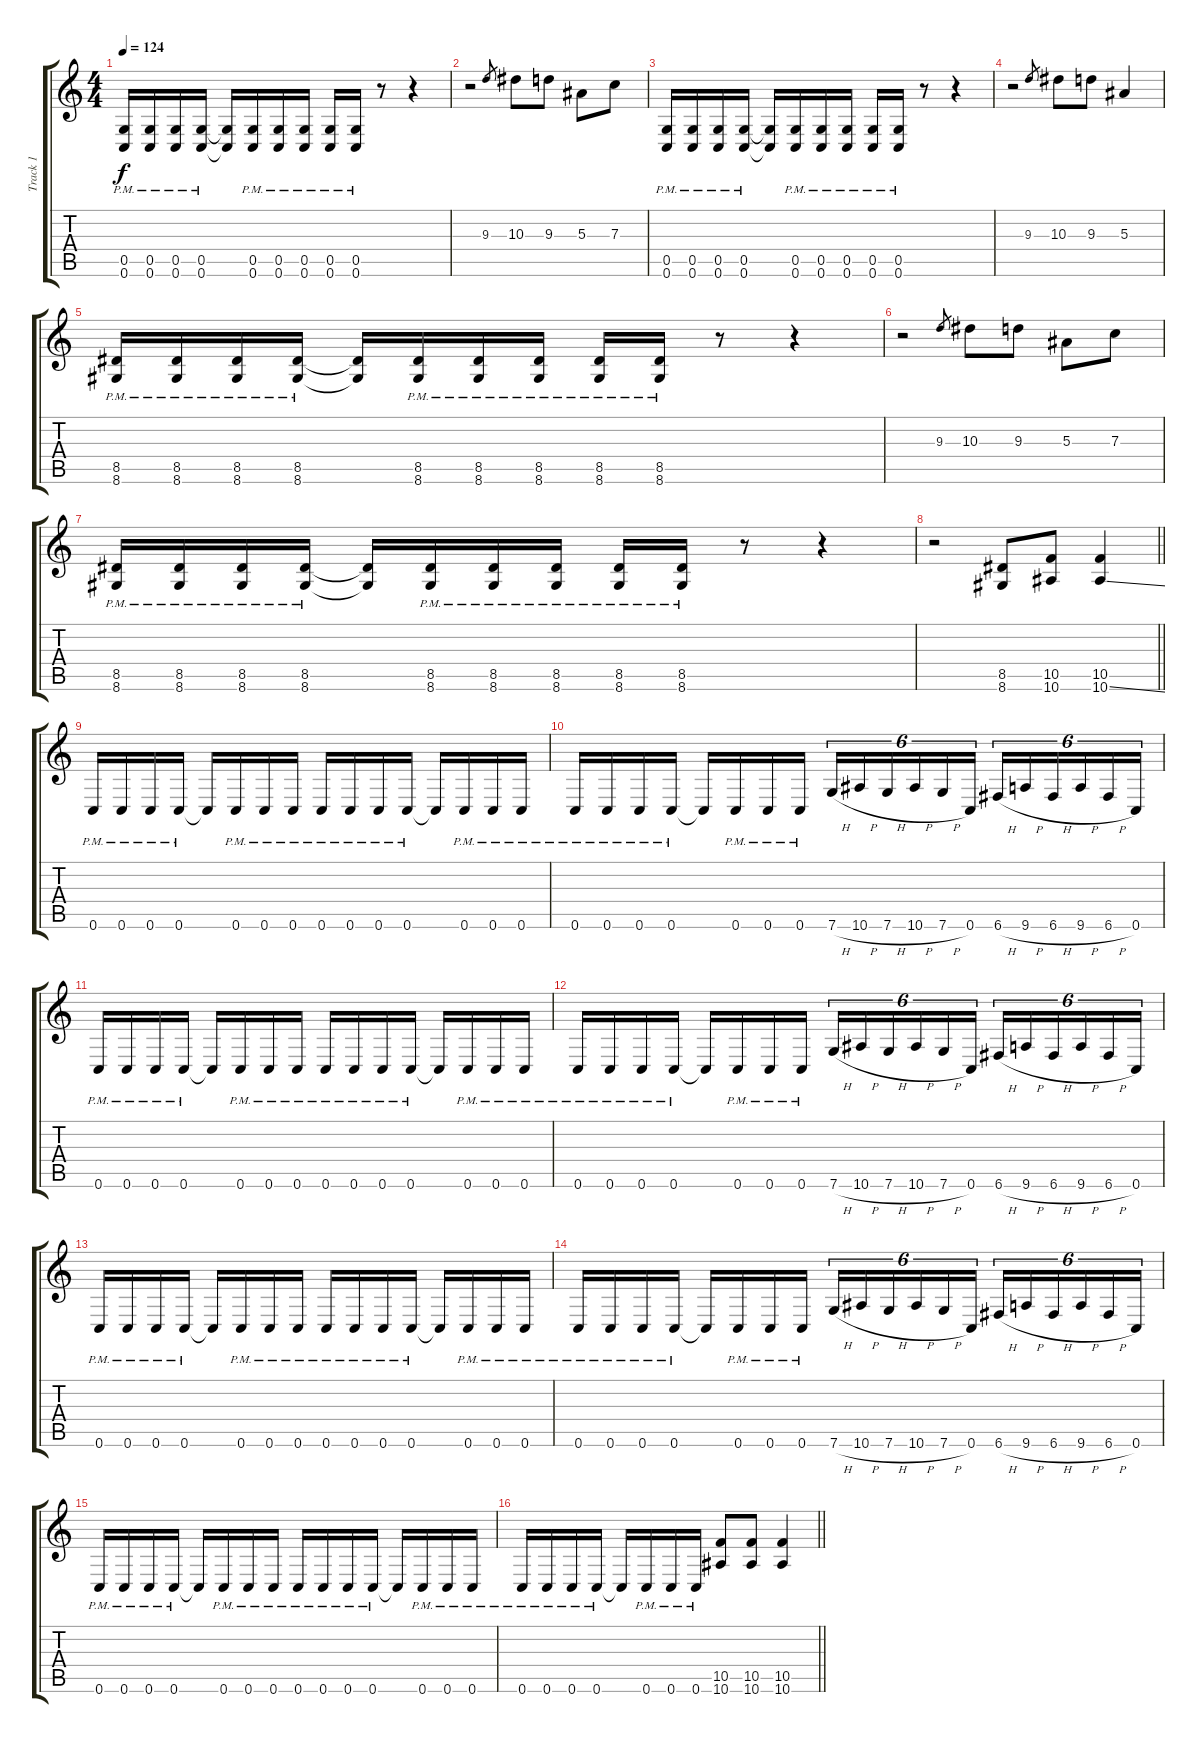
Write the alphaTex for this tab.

\track ("Track 1" "Track 1") {instrument distortionguitar}
\staff {score tabs}
\tuning (D4 A3 F3 C3 G2 C2) {hide}
\ts (4 4)
\tempo 124
\clef g2
\ks c
(0.5{pm} 0.6{pm}).16{dy f} (0.5{pm} 0.6{pm}).16 (0.5{pm} 0.6{pm}).16 (0.5{pm} 0.6{pm}).16 (0.5{t} 0.6{t}).16 (0.5{pm} 0.6{pm}).16 (0.5{pm} 0.6{pm}).16 (0.5{pm} 0.6{pm}).16 (0.5{pm} 0.6{pm}).16 (0.5{pm} 0.6{pm}).16 r.8 r.4 |
r.2 9.3.8{gr} 10.3.8 9.3.8 5.3.8 7.3.8 |
(0.5{pm} 0.6{pm}).16 (0.5{pm} 0.6{pm}).16 (0.5{pm} 0.6{pm}).16 (0.5{pm} 0.6{pm}).16 (0.5{t} 0.6{t}).16 (0.5{pm} 0.6{pm}).16 (0.5{pm} 0.6{pm}).16 (0.5{pm} 0.6{pm}).16 (0.5{pm} 0.6{pm}).16 (0.5{pm} 0.6{pm}).16 r.8 r.4 |
r.2 9.3.8{gr} 10.3.8 9.3.8 5.3.4 |
(8.5{pm} 8.6{pm}).16 (8.5{pm} 8.6{pm}).16 (8.5{pm} 8.6{pm}).16 (8.5{pm} 8.6{pm}).16 (8.5{t} 8.6{t}).16 (8.5{pm} 8.6{pm}).16 (8.5{pm} 8.6{pm}).16 (8.5{pm} 8.6{pm}).16 (8.5{pm} 8.6{pm}).16 (8.5{pm} 8.6{pm}).16 r.8 r.4 |
r.2 9.3.8{gr} 10.3.8 9.3.8 5.3.8 7.3.8 |
(8.5{pm} 8.6{pm}).16 (8.5{pm} 8.6{pm}).16 (8.5{pm} 8.6{pm}).16 (8.5{pm} 8.6{pm}).16 (8.5{t} 8.6{t}).16 (8.5{pm} 8.6{pm}).16 (8.5{pm} 8.6{pm}).16 (8.5{pm} 8.6{pm}).16 (8.5{pm} 8.6{pm}).16 (8.5{pm} 8.6{pm}).16 r.8 r.4 |
\barLineRight lightlight
r.2 (8.5 8.6).8 (10.5 10.6).8 (10.5 10.6{ss}).4 |
0.6{pm}.16 0.6{pm}.16 0.6{pm}.16 0.6{pm}.16 0.6{t}.16 0.6{pm}.16 0.6{pm}.16 0.6{pm}.16 0.6{pm}.16 0.6{pm}.16 0.6{pm}.16 0.6{pm}.16 0.6{t}.16 0.6{pm}.16 0.6{pm}.16 0.6{pm}.16 |
0.6{pm}.16 0.6{pm}.16 0.6{pm}.16 0.6{pm}.16 0.6{t}.16 0.6{pm}.16 0.6{pm}.16 0.6{pm}.16 7.6{h}.16{tu (6 4)} 10.6{h}.16{tu (6 4)} 7.6{h}.16{tu (6 4)} 10.6{h}.16{tu (6 4)} 7.6{h}.16{tu (6 4)} 0.6.16{tu (6 4)} 6.6{h}.16{tu (6 4)} 9.6{h}.16{tu (6 4)} 6.6{h}.16{tu (6 4)} 9.6{h}.16{tu (6 4)} 6.6{h}.16{tu (6 4)} 0.6.16{tu (6 4)} |
0.6{pm}.16 0.6{pm}.16 0.6{pm}.16 0.6{pm}.16 0.6{t}.16 0.6{pm}.16 0.6{pm}.16 0.6{pm}.16 0.6{pm}.16 0.6{pm}.16 0.6{pm}.16 0.6{pm}.16 0.6{t}.16 0.6{pm}.16 0.6{pm}.16 0.6{pm}.16 |
0.6{pm}.16 0.6{pm}.16 0.6{pm}.16 0.6{pm}.16 0.6{t}.16 0.6{pm}.16 0.6{pm}.16 0.6{pm}.16 7.6{h}.16{tu (6 4)} 10.6{h}.16{tu (6 4)} 7.6{h}.16{tu (6 4)} 10.6{h}.16{tu (6 4)} 7.6{h}.16{tu (6 4)} 0.6.16{tu (6 4)} 6.6{h}.16{tu (6 4)} 9.6{h}.16{tu (6 4)} 6.6{h}.16{tu (6 4)} 9.6{h}.16{tu (6 4)} 6.6{h}.16{tu (6 4)} 0.6.16{tu (6 4)} |
0.6{pm}.16 0.6{pm}.16 0.6{pm}.16 0.6{pm}.16 0.6{t}.16 0.6{pm}.16 0.6{pm}.16 0.6{pm}.16 0.6{pm}.16 0.6{pm}.16 0.6{pm}.16 0.6{pm}.16 0.6{t}.16 0.6{pm}.16 0.6{pm}.16 0.6{pm}.16 |
0.6{pm}.16 0.6{pm}.16 0.6{pm}.16 0.6{pm}.16 0.6{t}.16 0.6{pm}.16 0.6{pm}.16 0.6{pm}.16 7.6{h}.16{tu (6 4)} 10.6{h}.16{tu (6 4)} 7.6{h}.16{tu (6 4)} 10.6{h}.16{tu (6 4)} 7.6{h}.16{tu (6 4)} 0.6.16{tu (6 4)} 6.6{h}.16{tu (6 4)} 9.6{h}.16{tu (6 4)} 6.6{h}.16{tu (6 4)} 9.6{h}.16{tu (6 4)} 6.6{h}.16{tu (6 4)} 0.6.16{tu (6 4)} |
0.6{pm}.16 0.6{pm}.16 0.6{pm}.16 0.6{pm}.16 0.6{t}.16 0.6{pm}.16 0.6{pm}.16 0.6{pm}.16 0.6{pm}.16 0.6{pm}.16 0.6{pm}.16 0.6{pm}.16 0.6{t}.16 0.6{pm}.16 0.6{pm}.16 0.6{pm}.16 |
\barLineRight lightlight
0.6{pm}.16 0.6{pm}.16 0.6{pm}.16 0.6{pm}.16 0.6{t}.16 0.6{pm}.16 0.6{pm}.16 0.6{pm}.16 (10.5 10.6).8 (10.5 10.6).8 (10.5{ss} 10.6{ss}).4
